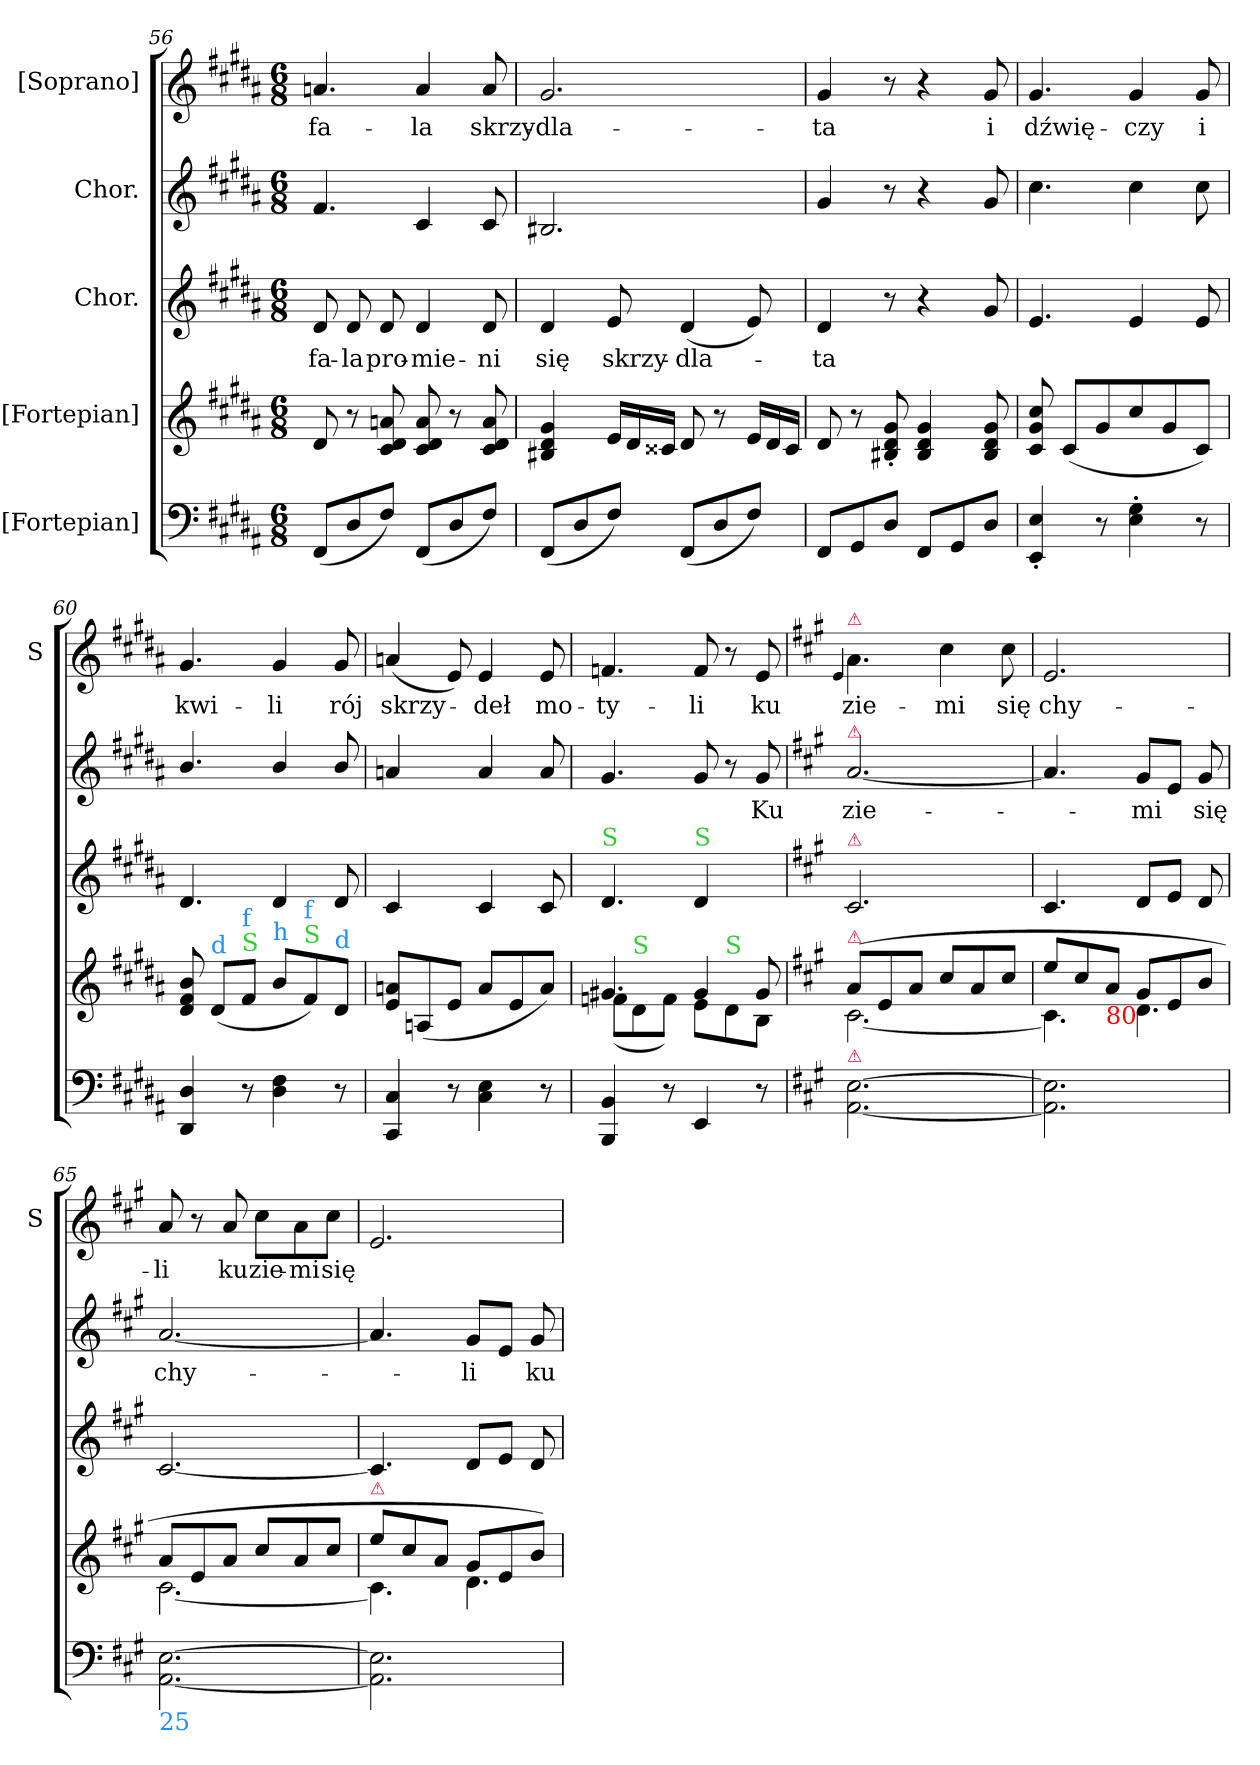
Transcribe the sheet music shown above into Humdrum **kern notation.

**kern	**kern	**kern	**text	**kern	**text	**kern	**text
*part5	*part4	*part3	*part3	*part2	*part2	*part1	*part1
*staff5	*staff4	*staff3	*staff3	*staff2	*staff2	*staff1	*staff1
*I"[Fortepian]	*I"[Fortepian]	*I"Chor.	*	*I"Chor.	*	*I"[Soprano]	*
*	*	*	*	*	*	*I'S	*
*clefF4	*clefG2	*clefG2	*	*clefG2	*	*clefG2	*
*k[f#c#g#d#a#]	*k[f#c#g#d#a#]	*k[f#c#g#d#a#]	*	*k[f#c#g#d#a#]	*	*k[f#c#g#d#a#]	*
*B:	*B:	*B:	*	*B:	*	*B:	*
*M6/8	*M6/8	*M6/8	*	*M6/8	*	*M6/8	*
=56	=56	=56	=56	=56	=56	=56	=56
(8FF#/L	8d#/	8d#/	fa-	4.f#/	.	4.an/	fa-
8D#/	8r	8d#/	-la	.	.	.	.
8F#/J)	8c#/ 8d#/ 8an/	8d#/	pro-	.	.	.	.
(8FF#/L	8c#/ 8d#/ 8a/	4d#/	-mie-	4c#/	.	4a/	-la
8D#/	8r	.	.	.	.	.	.
8F#/J)	8c#/ 8d#/ 8a/	8d#/	-ni	8c#/	.	8a/	skrzy-
=57	=57	=57	=57	=57	=57	=57	=57
(8FF#/L	4B#X/ 4d#/ 4g#/	4d#/	się	2.B#X/	.	2.g#/	-dla-
8D#/	.	.	.	.	.	.	.
*	*Xtuplet	*	*	*	*	*	*
8F#/J)	24e/LL	8e/	skrzy-	.	.	.	.
.	24d#/	.	.	.	.	.	.
.	24c##X/JJ	.	.	.	.	.	.
(8FF#/L	8d#/	(4d#/	-dla-	.	.	.	.
8D#/	8r	.	.	.	.	.	.
8F#/J)	24e/LL	8e/)	.	.	.	.	.
.	24d#/	.	.	.	.	.	.
.	24c##/JJ	.	.	.	.	.	.
=58	=58	=58	=58	=58	=58	=58	=58
8FF#/L	8d#/	4d#/	-ta	4g#/	.	4g#/	-ta
8GG#/	8r	.	.	.	.	.	.
8D#/J	8B#X'/ 8d#'/ 8g#'/	8r	.	8r	.	8r	.
8FF#/L	4B#/ 4d#/ 4g#/	4r	.	4r	.	4r	.
8GG#/	.	.	.	.	.	.	.
8D#/J	8B#/ 8d#/ 8g#/	8g#/	.	8g#/	.	8g#/	i
=59	=59	=59	=59	=59	=59	=59	=59
4EE'/ 4E'/	8c#/ 8g#/ 8cc#/	4.e/	.	4.cc#\	.	4.g#/	dźwię-
.	(8c#/L	.	.	.	.	.	.
8r	8g#/	.	.	.	.	.	.
4E'\ 4G#'\	8cc#/	4e/	.	4cc#\	.	4g#/	-czy
.	8g#/	.	.	.	.	.	.
8r	8c#/J)	8e/	.	8cc#\	.	8g#/	i
=60	=60	=60	=60	=60	=60	=60	=60
4DD#/ 4D#/	8d#/ 8f#/ 8b/	4.d#/	.	4.b/	.	4.g#/	kwi-
!	!LO:TX:a:color=dodgerblue:t=d	!	!	!	!	!	!
.	(8d#/L	.	.	.	.	.	.
!	!LO:TX:a:color=limegreen:t=S	!	!	!	!	!	!
!	!LO:TX:a:color=dodgerblue:t=f	!	!	!	!	!	!
8r	8f#/J	.	.	.	.	.	.
!	!LO:TX:a:color=dodgerblue:t=h	!	!	!	!	!	!
4D#\ 4F#\	8b/L	4d#/	.	4b/	.	4g#/	-li
!	!LO:TX:a:color=limegreen:t=S	!	!	!	!	!	!
!	!LO:TX:a:color=dodgerblue:t=f	!	!	!	!	!	!
.	8f#/)	.	.	.	.	.	.
!	!LO:TX:a:color=dodgerblue:t=d	!	!	!	!	!	!
8r	8d#/J	8d#/	.	8b/	.	8g#/	rój
=61	=61	=61	=61	=61	=61	=61	=61
!	!	!LO:N:vis=4	!	!LO:N:vis=4	!	!	!
4CC#/ 4C#/	8e/ 8an/L	4.c#/	.	4.an/	.	(4an/	skrzy-
.	(8An/	.	.	.	.	.	.
8r	8e/J	.	.	.	.	8e/)	.
4C#\ 4E\	8a/L	4c#/	.	4a/	.	4e/	-deł
.	8e/	.	.	.	.	.	.
8r	8a/J)	8c#/	.	8a/	.	8e/	mo-
=62	=62	=62	=62	=62	=62	=62	=62
!	!	!LO:TX:a:color=limegreen:t=S	!	!	!	!	!
!	!LO:N:vis=4	!	!	!	!	!	!
*	*^	*	*	*	*	*	*
4BBB/ 4BB/	4.g#X/	(>8fn\L	4.d#/	.	4.g#/	.	4.fn/	-ty-
!	!	!LO:TX:a:color=limegreen:t=S	!	!	!	!	!	!
.	.	8d#\	.	.	.	.	.	.
8r	.	8f\J)	.	.	.	.	.	.
!	!	!	!LO:TX:a:color=limegreen:t=S	!	!	!	!	!
!	!	!	!LO:N:vis=4	!	!	!	!	!
4EE/	4g#/	8e\L	4.d#/	.	8g#/	.	8f/	-li
!	!	!LO:TX:a:color=limegreen:t=S	!	!	!	!	!	!
.	.	8d#\	.	.	8r	.	8r	.
8r	8g#/	8B\J	.	.	8g#/	Ku	8e/	ku
=63	=63	=63	=63	=63	=63	=63	=63	=63
*k[f#c#g#]	*k[f#c#g#]	*	*k[f#c#g#]	*	*k[f#c#g#]	*	*k[f#c#g#]	*
.	.	.	.	.	.	.	4qqe/	.
!	!	!	!	!	!	!	!LO:TX:a:color=crimson:t=⚠	!
!	!	!	!	!	!LO:TX:a:color=crimson:t=⚠	!	!	!
!	!	!	!LO:TX:a:color=crimson:t=⚠	!	!	!	!	!
!	!LO:TX:a:color=crimson:t=⚠	!	!	!	!	!	!	!
!LO:TX:a:color=crimson:t=⚠	!	!	!	!	!	!	!	!
[2.AA\ [2.E\	(8a/L	[2.c#\	2.c#/	.	[2.a/	zie-	4.a\	zie-
.	8e/	.	.	.	.	.	.	.
.	8a/J	.	.	.	.	.	.	.
.	8cc#/L	.	.	.	.	.	4cc#\	-mi
.	8a/	.	.	.	.	.	.	.
.	8cc#/J	.	.	.	.	.	8cc#\	się
=64	=64	=64	=64	=64	=64	=64	=64	=64
2.AA]\ 2.E]\	8ee/L	4.c#\]	4.c#/	.	4.a/]	.	2.e/	chy-
.	8cc#/	.	.	.	.	.	.	.
!	!LO:TX:b:color=red:t=80	!	!	!	!	!	!	!
.	8a/J	.	.	.	.	.	.	.
.	8g#/L	4.d\	8d/L	.	8g#/L	-mi	.	.
.	8e/	.	8e/J	.	8e/J	.	.	.
.	8b/J	.	8d/	.	8g#/	się	.	.
=65	=65	=65	=65	=65	=65	=65	=65	=65
!LO:TX:b:color=dodgerblue:t=25	!	!	!	!	!	!	!	!
[2.AA\ [2.E\	8a/L	[2.c#\	[2.c#/	.	[2.a/	chy-	8a/	-li
.	8e/	.	.	.	.	.	8r	.
.	8a/J	.	.	.	.	.	8a/	ku
.	8cc#/L	.	.	.	.	.	8cc#\L	zie-
.	8a/	.	.	.	.	.	8a\	-mi
.	8cc#/J	.	.	.	.	.	8cc#\J	się
=66	=66	=66	=66	=66	=66	=66	=66	=66
!	!LO:TX:a:color=crimson:t=⚠	!	!	!	!	!	!	!
2.AA]\ 2.E]\	8ee/L	4.c#\]	4.c#/]	.	4.a/]	.	2.e/	.
.	8cc#/	.	.	.	.	.	.	.
.	8a/J	.	.	.	.	.	.	.
.	8g#/L	4.d\	8d/L	.	8g#/L	-li	.	.
.	8e/	.	8e/J	.	8e/J	.	.	.
.	8b/J)	.	8d/	.	8g#/	ku	.	.
*	*v	*v	*	*	*	*	*	*
=	=	=	=	=	=	=	=
*-	*-	*-	*-	*-	*-	*-	*-
